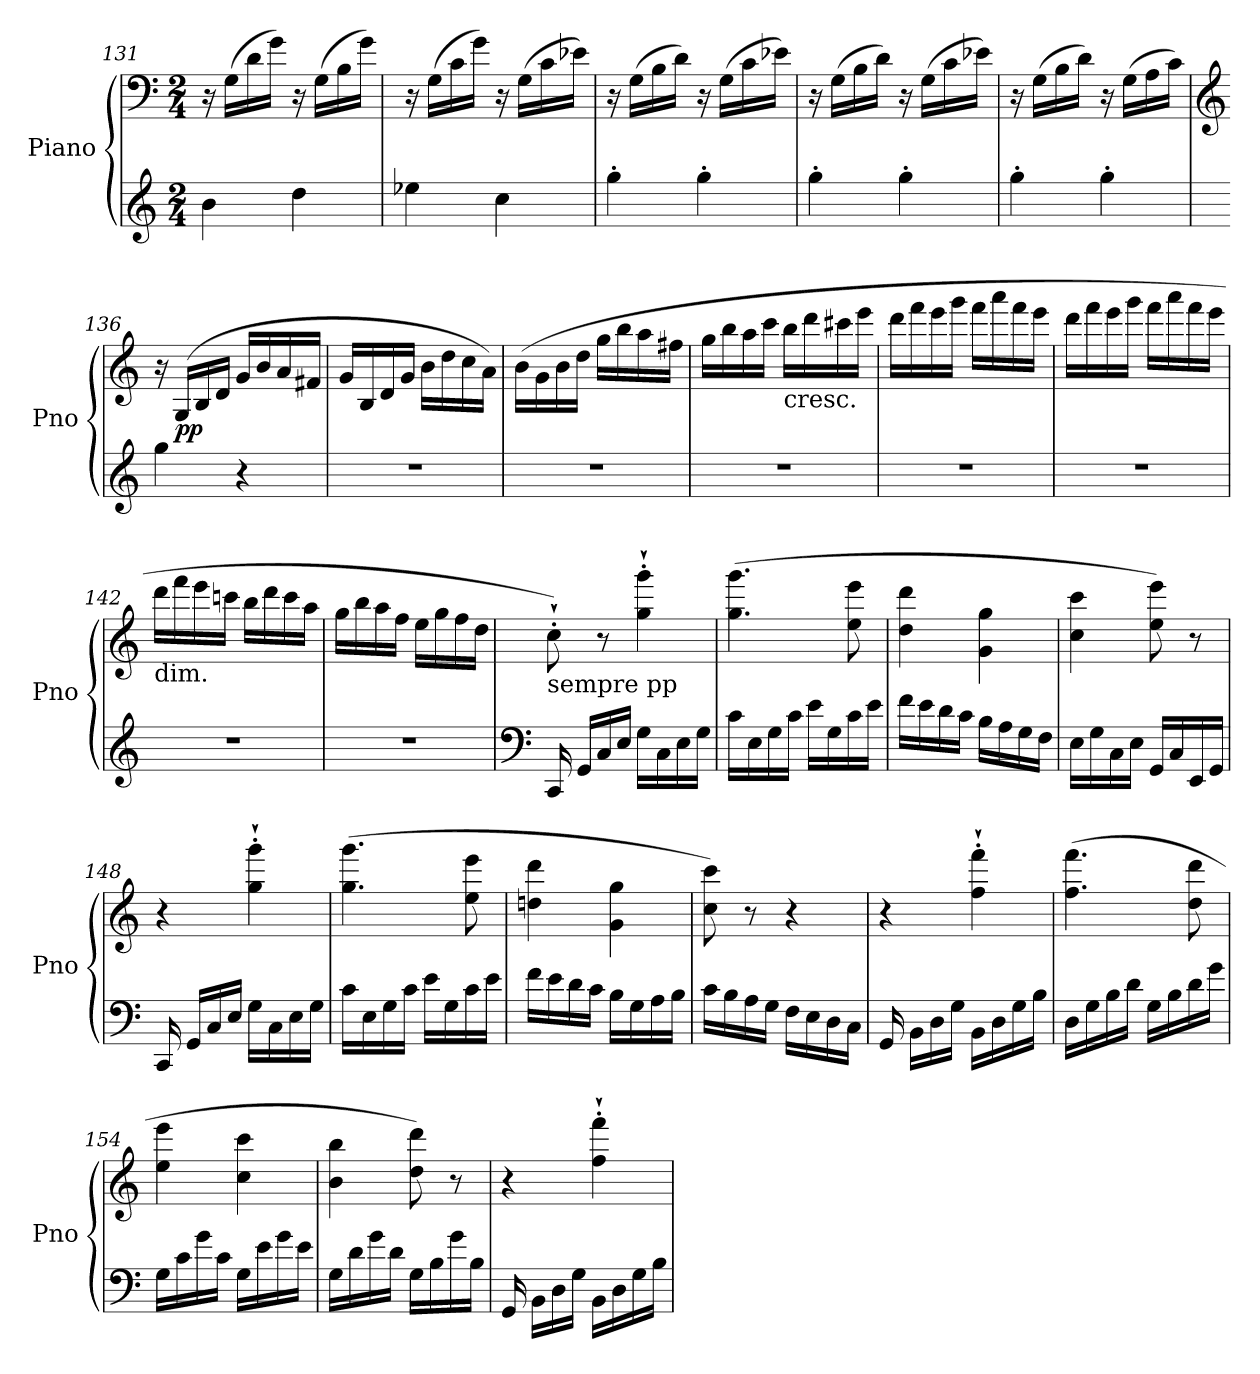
**kern	**kern	**dynam
*part1	*part1	*part1
*staff2	*staff1	*staff1/2
*I"Piano	*	*
*I'Pno	*	*
*clefG2	*clefF4	*
*k[]	*k[]	*
*M2/4	*M2/4	*
=131	=131	=131
4b\	16r	.
.	(>16G\LL	.
.	16d\	.
.	16g\JJ)	.
4dd\	16r	.
.	(>16G\LL	.
.	16B\	.
.	16g\JJ)	.
!!LO:LB:g=z
=132	=132	=132
4ee-X\	16r	.
.	(>16G\LL	.
.	16c\	.
.	16g\JJ)	.
4cc\	16r	.
.	(>16G\LL	.
.	16c\	.
.	16e-X\JJ)	.
=133	=133	=133
4gg'\	16r	.
.	(>16G\LL	.
.	16B\	.
.	16d\JJ)	.
4gg'\	16r	.
.	(>16G\LL	.
.	16c\	.
.	16e-X\JJ)	.
=134	=134	=134
4gg'\	16r	.
.	(>16G\LL	.
.	16B\	.
.	16d\JJ)	.
4gg'\	16r	.
.	(>16G\LL	.
.	16c\	.
.	16e-X\JJ)	.
=135	=135	=135
4gg'\	16r	.
.	(>16G\LL	.
.	16B\	.
.	16d\JJ)	.
4gg'\	16r	.
.	(>16G\LL	.
.	16A\	.
.	16c\JJ)	.
=136	=136	=136
*	*clefG2	*
4gg\	16r	.
!	!	!LO:DY:b
.	(>16G/LL	pp
.	16B/	.
.	16d/JJ	.
4r	16g/LL	.
.	16b/	.
.	16a/	.
.	16f#X/JJ	.
!!LO:LB:g=z
=137	=137	=137
2r	16g/LL	.
.	16B/	.
.	16d/	.
.	16g/JJ	.
.	16b\LL	.
.	16dd\	.
.	16cc\	.
.	16a\JJ)	.
=138	=138	=138
2r	(>16b\LL	.
.	16g\	.
.	16b\	.
.	16dd\JJ	.
.	16gg\LL	.
.	16bb\	.
.	16aa\	.
.	16ff#X\JJ	.
=139	=139	=139
2r	16gg\LL	.
.	16bb\	.
.	16aa\	.
.	16ccc\JJ	.
!	!LO:TX:b:t=cresc.	!
.	16bb\LL	.
.	16ddd\	.
.	16ccc#X\	.
.	16eee\JJ	.
=140	=140	=140
2r	16ddd\LL	.
.	16fff\	.
.	16eee\	.
.	16ggg\JJ	.
.	16fff\LL	.
.	16aaa\	.
.	16fff\	.
.	16eee\JJ	.
!!LO:PB:g=z
=141	=141	=141
2r	16ddd\LL	.
.	16fff\	.
.	16eee\	.
.	16ggg\JJ	.
.	16fff\LL	.
.	16aaa\	.
.	16fff\	.
.	16eee\JJ	.
=142	=142	=142
!	!LO:TX:b:t=dim.	!
2r	16ddd\LL	.
.	16fff\	.
.	16eee\	.
.	16cccn\JJ	.
.	16bb\LL	.
.	16ddd\	.
.	16ccc\	.
.	16aa\JJ	.
=143	=143	=143
2r	16gg\LL	.
.	16bb\	.
.	16aa\	.
.	16ff\JJ	.
.	16ee\LL	.
.	16gg\	.
.	16ff\	.
.	16dd\JJ	.
=144	=144	=144
*clefF4	*	*
!	!LO:TX:b:t=sempre pp	!
16CC/	8cc'`\)	.
16GG/LL	.	.
16C/	8r	.
16E/JJ	.	.
16G\LL	4gg\'` 4ggg\'`	.
16C\	.	.
16E\	.	.
16G\JJ	.	.
=145	=145	=145
16c\LL	(>4.gg\ 4.ggg\	.
16E\	.	.
16G\	.	.
16c\JJ	.	.
16e\LL	.	.
16G\	.	.
16c\	8ee\ 8eee\	.
16e\JJ	.	.
!!LO:LB:g=z
=146	=146	=146
16f\LL	4dd\ 4ddd\	.
16e\	.	.
16d\	.	.
16c\JJ	.	.
16B\LL	4g\ 4gg\	.
16A\	.	.
16G\	.	.
16F\JJ	.	.
=147	=147	=147
16E\LL	4cc\ 4ccc\	.
16G\	.	.
16C\	.	.
16E\JJ	.	.
16GG/LL	8ee\ 8eee\)	.
16C/	.	.
16EE/	8r	.
16GG/JJ	.	.
=148	=148	=148
16CC/	4r	.
16GG/LL	.	.
16C/	.	.
16E/JJ	.	.
16G\LL	4gg\'` 4ggg\'`	.
16C\	.	.
16E\	.	.
16G\JJ	.	.
=149	=149	=149
16c\LL	(>4.gg\ 4.ggg\	.
16E\	.	.
16G\	.	.
16c\JJ	.	.
16e\LL	.	.
16G\	.	.
16c\	8ee\ 8eee\	.
16e\JJ	.	.
=150	=150	=150
16f\LL	4ddn\ 4ddd\	.
16e\	.	.
16d\	.	.
16c\JJ	.	.
16B\LL	4g\ 4gg\	.
16G\	.	.
16A\	.	.
16B\JJ	.	.
!!LO:LB:g=z
=151	=151	=151
16c\LL	8cc\ 8ccc\)	.
16B\	.	.
16A\	8r	.
16G\JJ	.	.
16F\LL	4r	.
16E\	.	.
16D\	.	.
16C\JJ	.	.
=152	=152	=152
16GG/	4r	.
16BB\LL	.	.
16D\	.	.
16G\JJ	.	.
16BB\LL	4ff\'` 4fff\'`	.
16D\	.	.
16G\	.	.
16B\JJ	.	.
=153	=153	=153
16D\LL	(>4.ff\ 4.fff\	.
16G\	.	.
16B\	.	.
16d\JJ	.	.
16G\LL	.	.
16B\	.	.
16d\	8dd\ 8ddd\	.
16g\JJ	.	.
=154	=154	=154
16G\LL	4ee\ 4eee\	.
16c\	.	.
16g\	.	.
16c\JJ	.	.
16G\LL	4cc\ 4ccc\	.
16e\	.	.
16g\	.	.
16e\JJ	.	.
=155	=155	=155
16G\LL	4b\ 4bb\	.
16d\	.	.
16g\	.	.
16d\JJ	.	.
16G\LL	8dd\ 8ddd\)	.
16B\	.	.
16g\	8r	.
16B\JJ	.	.
!!LO:LB:g=z
=156	=156	=156
16GG/	4r	.
16BB\LL	.	.
16D\	.	.
16G\JJ	.	.
16BB\LL	4ff\'` 4fff\'`	.
16D\	.	.
16G\	.	.
16B\JJ	.	.
=	=	=
*-	*-	*-
